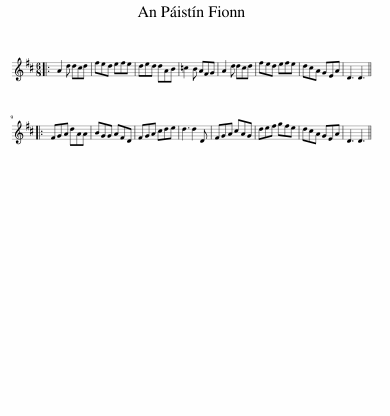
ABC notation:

X:1
L:1/8
M:6/8
I:linebreak $
K:D
V:1 treble
V:1
|: A2 d dcd | fed efe | ded dAB | =c2 B AFG | A2 d dcd | %5
 fed efe | dcA GEA | D3 D3 |:$ FGA dAA | BGG AFD | %10
 FGA cde | d3 d2 D | FGA cAG | def gfe | dcA GEA | %15
 D3 D3 || %16
